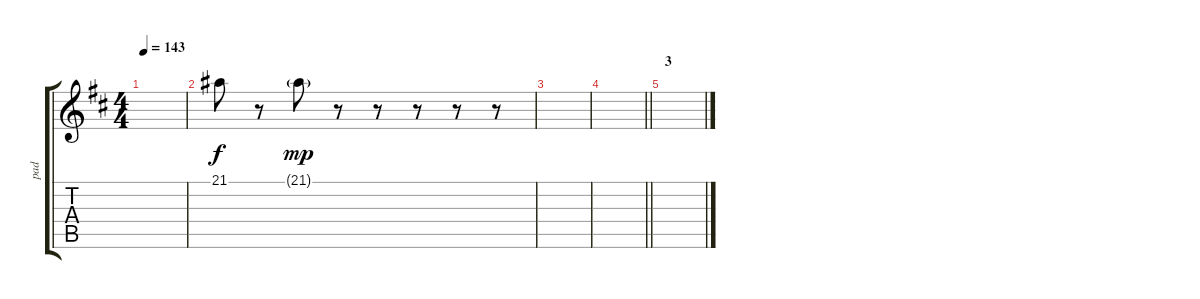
\track ("pad" "pad") {instrument pad8sweep}
\staff {score tabs}
\tuning (Db4 Ab3 E3 B2 Gb2 B1) {hide}
\ts (4 4)
\tempo 143
\clef g2
\ks bminor
|
21.1.8{dy f} r.8 21.1{g}.8{dy mp} r.8 r.8 r.8 r.8 r.8 |
|
\barLineRight lightlight
|
\section ("" "3")
